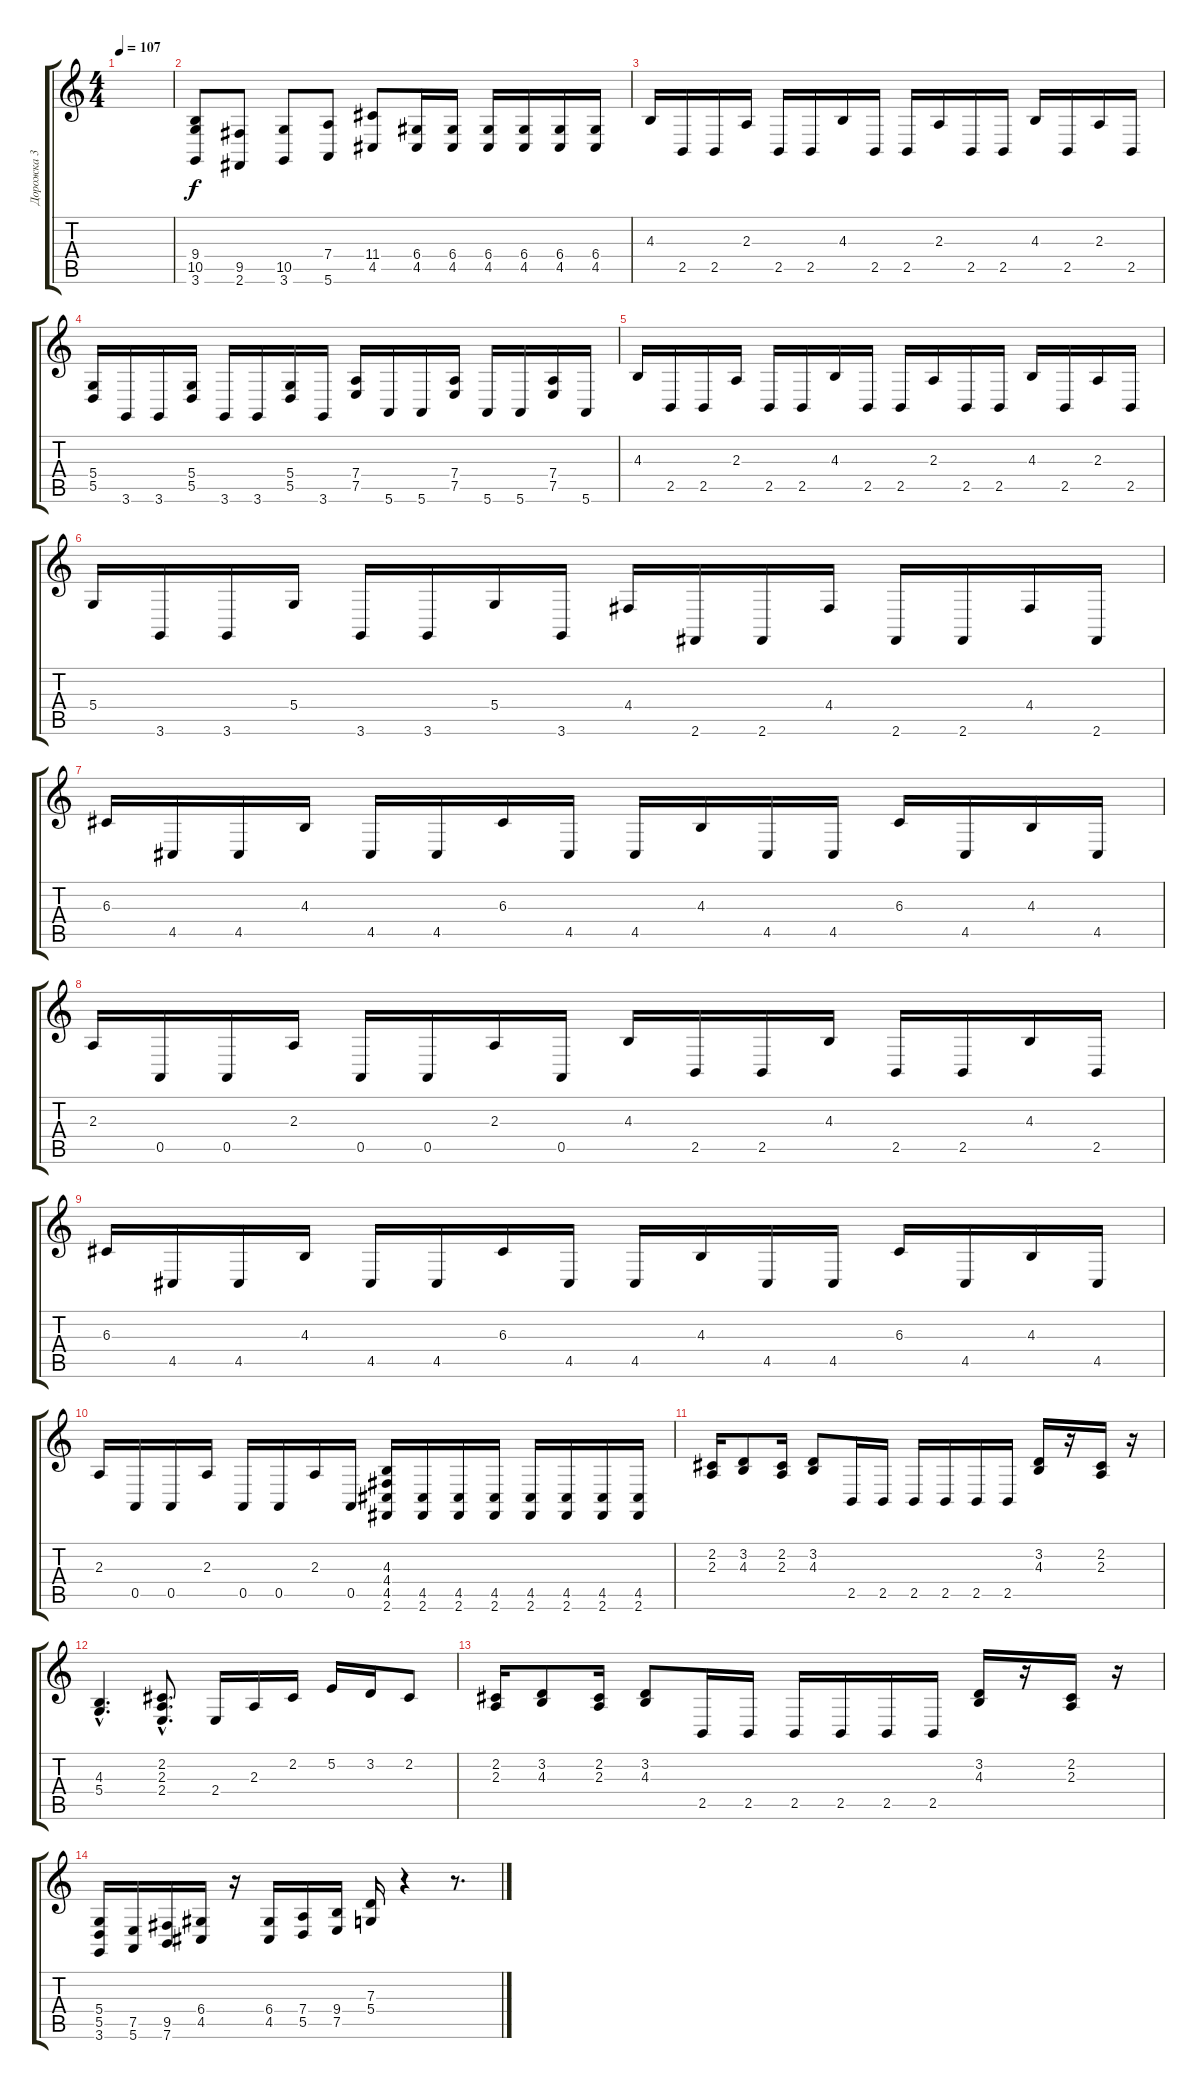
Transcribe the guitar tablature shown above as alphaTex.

\track ("Дорожка 3" "Дорожка 3") {instrument stringensemble1}
\staff {score tabs}
\tuning (E4 B3 G3 D3 A2 E2) {hide}
\ts (4 4)
\tempo 107
\clef g2
\ks c
|
(9.4 10.5 3.6).8 (9.5 2.6).8 (10.5 3.6).8 (7.4 5.6).8 (11.4 4.5).8 (6.4 4.5).16 (6.4 4.5).16 (6.4 4.5).16 (6.4 4.5).16 (6.4 4.5).16 (6.4 4.5).16 |
4.3.16 2.5.16 2.5.16 2.3.16 2.5.16 2.5.16 4.3.16 2.5.16 2.5.16 2.3.16 2.5.16 2.5.16 4.3.16 2.5.16 2.3.16 2.5.16 |
(5.4 5.5).16 3.6.16 3.6.16 (5.4 5.5).16 3.6.16 3.6.16 (5.4 5.5).16 3.6.16 (7.4 7.5).16 5.6.16 5.6.16 (7.4 7.5).16 5.6.16 5.6.16 (7.4 7.5).16 5.6.16 |
4.3.16 2.5.16 2.5.16 2.3.16 2.5.16 2.5.16 4.3.16 2.5.16 2.5.16 2.3.16 2.5.16 2.5.16 4.3.16 2.5.16 2.3.16 2.5.16 |
5.4.16 3.6.16 3.6.16 5.4.16 3.6.16 3.6.16 5.4.16 3.6.16 4.4.16 2.6.16 2.6.16 4.4.16 2.6.16 2.6.16 4.4.16 2.6.16 |
6.3.16 4.5.16 4.5.16 4.3.16 4.5.16 4.5.16 6.3.16 4.5.16 4.5.16 4.3.16 4.5.16 4.5.16 6.3.16 4.5.16 4.3.16 4.5.16 |
2.3.16 0.5.16 0.5.16 2.3.16 0.5.16 0.5.16 2.3.16 0.5.16 4.3.16 2.5.16 2.5.16 4.3.16 2.5.16 2.5.16 4.3.16 2.5.16 |
6.3.16 4.5.16 4.5.16 4.3.16 4.5.16 4.5.16 6.3.16 4.5.16 4.5.16 4.3.16 4.5.16 4.5.16 6.3.16 4.5.16 4.3.16 4.5.16 |
2.3.16 0.5.16 0.5.16 2.3.16 0.5.16 0.5.16 2.3.16 0.5.16 (4.3 4.4 4.5 2.6).16 (4.5 2.6).16 (4.5 2.6).16 (4.5 2.6).16 (4.5 2.6).16 (4.5 2.6).16 (4.5 2.6).16 (4.5 2.6).16 |
(2.2 2.3).16 (3.2 4.3).8 (2.2 2.3).16 (3.2 4.3).8 2.5.16 2.5.16 2.5.16 2.5.16 2.5.16 2.5.16 (3.2 4.3).16 r.16 (2.2 2.3).16 r.16 |
(4.3{hac} 5.4{hac}).4{d} (2.2{hac} 2.3{hac} 2.4{hac}).8{d} 2.4.16 2.3.16 2.2.16 5.2.16 3.2.16 2.2.8 |
(2.2 2.3).16 (3.2 4.3).8 (2.2 2.3).16 (3.2 4.3).8 2.5.16 2.5.16 2.5.16 2.5.16 2.5.16 2.5.16 (3.2 4.3).16 r.16 (2.2 2.3).16 r.16 |
(5.4 5.5 3.6).16 (7.5 5.6).16 (9.5 7.6).16 (6.4 4.5).16 r.16 (6.4 4.5).16 (7.4 5.5).16 (9.4 7.5).16 (7.3 5.4).16 r.4 r.8{d}
